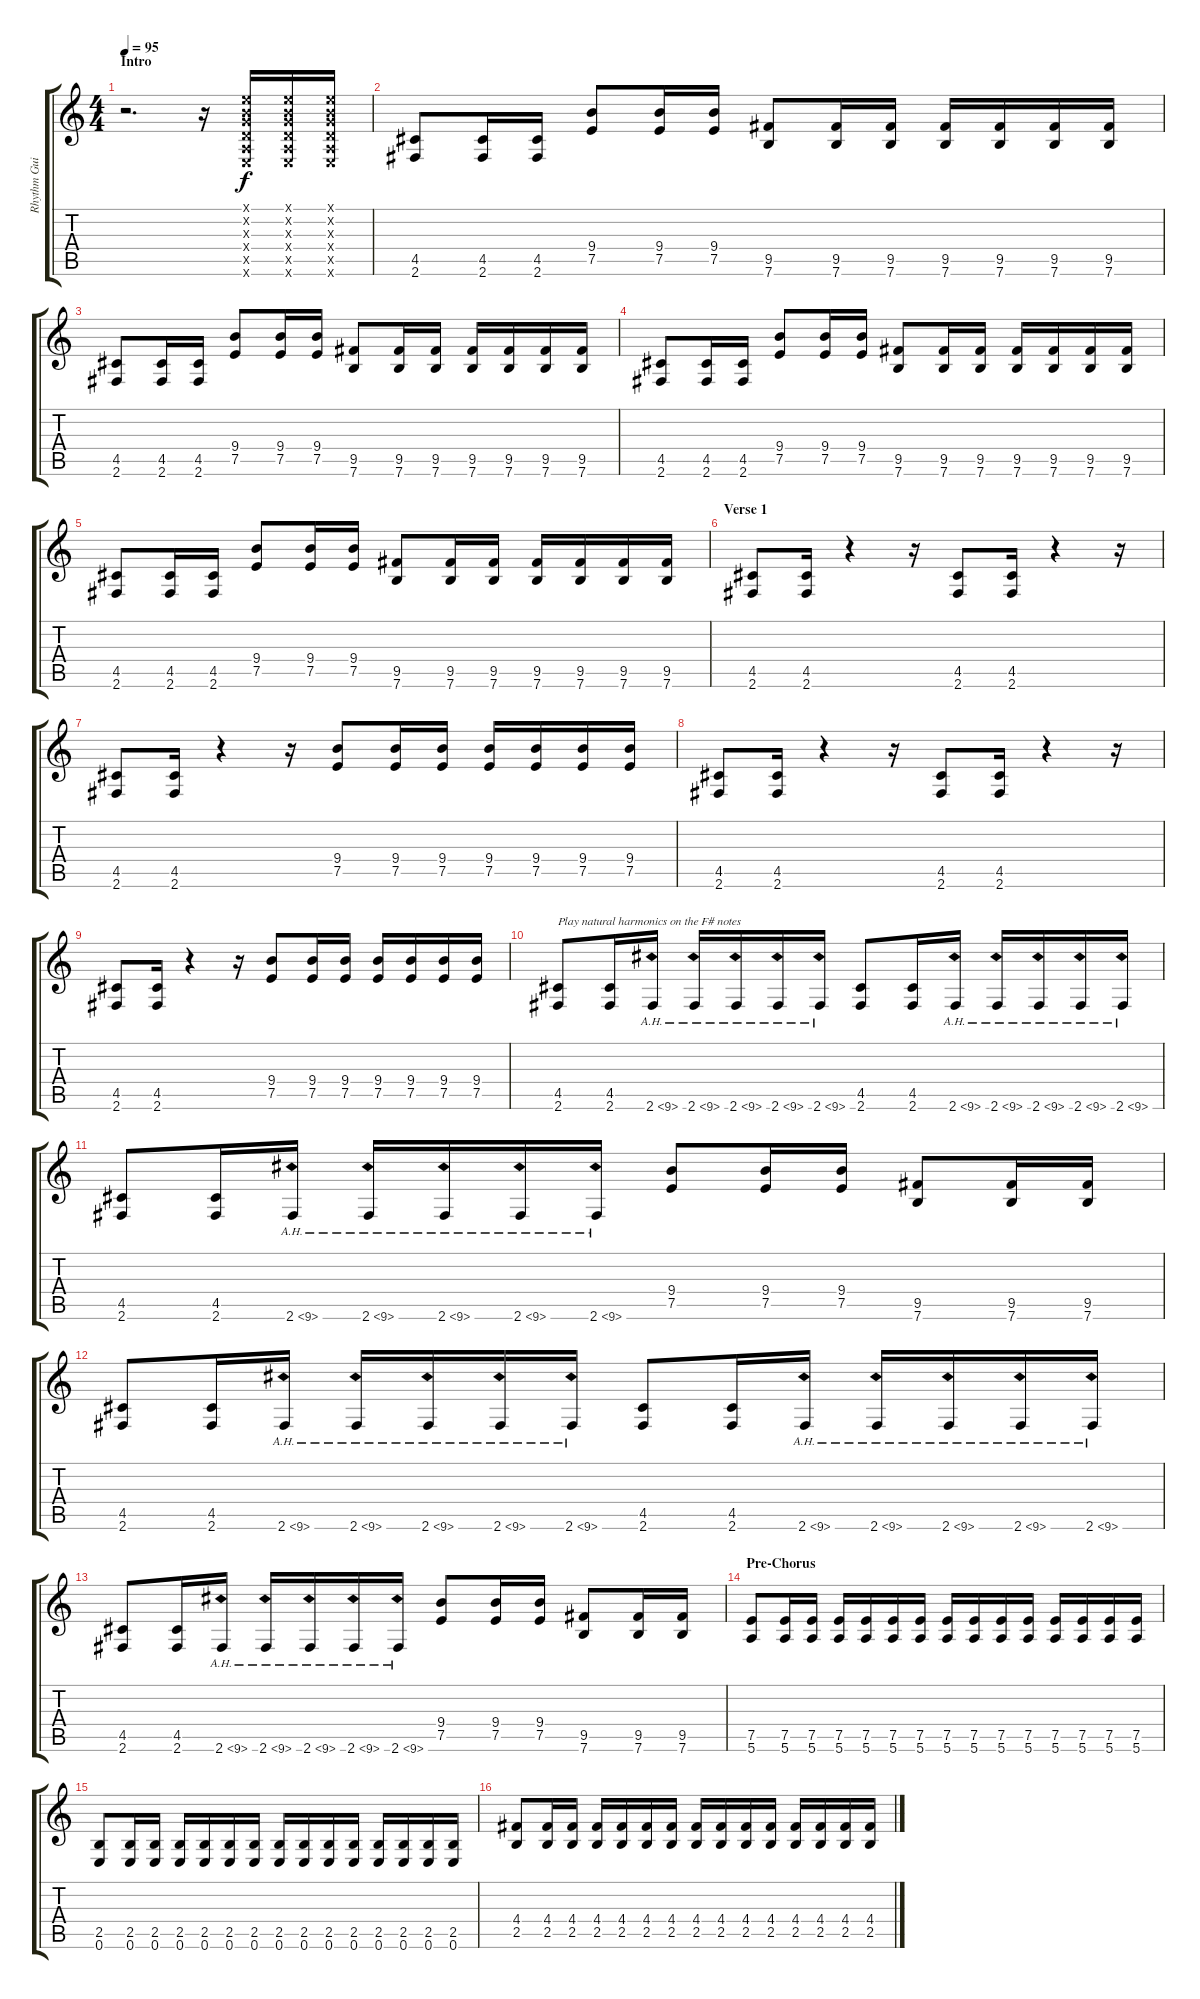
\track ("Rhythm Guitar 1" "Rhythm Gui") {instrument distortionguitar}
\staff {score tabs}
\tuning (E4 B3 G3 D3 A2 E2) {hide}
\ts (4 4)
\section ("" "Intro")
\tempo 95
\clef g2
\ks c
r.2{d dy f instrument distortionguitar} r.16 (0.1{x} 0.2{x} 0.3{x} 0.4{x} 0.5{x} 0.6{x}).16 (0.1{x} 0.2{x} 0.3{x} 0.4{x} 0.5{x} 0.6{x}).16 (0.1{x} 0.2{x} 0.3{x} 0.4{x} 0.5{x} 0.6{x}).16 |
(4.5 2.6).8 (4.5 2.6).16 (4.5 2.6).16 (9.4 7.5).8 (9.4 7.5).16 (9.4 7.5).16 (9.5 7.6).8 (9.5 7.6).16 (9.5 7.6).16 (9.5 7.6).16 (9.5 7.6).16 (9.5 7.6).16 (9.5 7.6).16 |
(4.5 2.6).8 (4.5 2.6).16 (4.5 2.6).16 (9.4 7.5).8 (9.4 7.5).16 (9.4 7.5).16 (9.5 7.6).8 (9.5 7.6).16 (9.5 7.6).16 (9.5 7.6).16 (9.5 7.6).16 (9.5 7.6).16 (9.5 7.6).16 |
(4.5 2.6).8 (4.5 2.6).16 (4.5 2.6).16 (9.4 7.5).8 (9.4 7.5).16 (9.4 7.5).16 (9.5 7.6).8 (9.5 7.6).16 (9.5 7.6).16 (9.5 7.6).16 (9.5 7.6).16 (9.5 7.6).16 (9.5 7.6).16 |
(4.5 2.6).8 (4.5 2.6).16 (4.5 2.6).16 (9.4 7.5).8 (9.4 7.5).16 (9.4 7.5).16 (9.5 7.6).8 (9.5 7.6).16 (9.5 7.6).16 (9.5 7.6).16 (9.5 7.6).16 (9.5 7.6).16 (9.5 7.6).16 |
\section ("" "Verse 1 ")
(4.5 2.6).8 (4.5 2.6).16 r.4 r.16 (4.5 2.6).8 (4.5 2.6).16 r.4 r.16 |
(4.5 2.6).8 (4.5 2.6).16 r.4 r.16 (9.4 7.5).8 (9.4 7.5).16 (9.4 7.5).16 (9.4 7.5).16 (9.4 7.5).16 (9.4 7.5).16 (9.4 7.5).16 |
(4.5 2.6).8 (4.5 2.6).16 r.4 r.16 (4.5 2.6).8 (4.5 2.6).16 r.4 r.16 |
(4.5 2.6).8 (4.5 2.6).16 r.4 r.16 (9.4 7.5).8 (9.4 7.5).16 (9.4 7.5).16 (9.4 7.5).16 (9.4 7.5).16 (9.4 7.5).16 (9.4 7.5).16 |
(4.5 2.6).8{txt "Play natural harmonics on the F# notes"} (4.5 2.6).16 2.6{ah 7}.16 2.6{ah 7}.16 2.6{ah 7}.16 2.6{ah 7}.16 2.6{ah 7}.16 (4.5 2.6).8 (4.5 2.6).16 2.6{ah 7}.16 2.6{ah 7}.16 2.6{ah 7}.16 2.6{ah 7}.16 2.6{ah 7}.16 |
(4.5 2.6).8 (4.5 2.6).16 2.6{ah 7}.16 2.6{ah 7}.16 2.6{ah 7}.16 2.6{ah 7}.16 2.6{ah 7}.16 (9.4 7.5).8 (9.4 7.5).16 (9.4 7.5).16 (9.5 7.6).8 (9.5 7.6).16 (9.5 7.6).16 |
(4.5 2.6).8 (4.5 2.6).16 2.6{ah 7}.16 2.6{ah 7}.16 2.6{ah 7}.16 2.6{ah 7}.16 2.6{ah 7}.16 (4.5 2.6).8 (4.5 2.6).16 2.6{ah 7}.16 2.6{ah 7}.16 2.6{ah 7}.16 2.6{ah 7}.16 2.6{ah 7}.16 |
(4.5 2.6).8 (4.5 2.6).16 2.6{ah 7}.16 2.6{ah 7}.16 2.6{ah 7}.16 2.6{ah 7}.16 2.6{ah 7}.16 (9.4 7.5).8 (9.4 7.5).16 (9.4 7.5).16 (9.5 7.6).8 (9.5 7.6).16 (9.5 7.6).16 |
\section ("" "Pre-Chorus")
(7.5 5.6).8 (7.5 5.6).16 (7.5 5.6).16 (7.5 5.6).16 (7.5 5.6).16 (7.5 5.6).16 (7.5 5.6).16 (7.5 5.6).16 (7.5 5.6).16 (7.5 5.6).16 (7.5 5.6).16 (7.5 5.6).16 (7.5 5.6).16 (7.5 5.6).16 (7.5 5.6).16 |
(2.5 0.6).8 (2.5 0.6).16 (2.5 0.6).16 (2.5 0.6).16 (2.5 0.6).16 (2.5 0.6).16 (2.5 0.6).16 (2.5 0.6).16 (2.5 0.6).16 (2.5 0.6).16 (2.5 0.6).16 (2.5 0.6).16 (2.5 0.6).16 (2.5 0.6).16 (2.5 0.6).16 |
(4.4 2.5).8 (4.4 2.5).16 (4.4 2.5).16 (4.4 2.5).16 (4.4 2.5).16 (4.4 2.5).16 (4.4 2.5).16 (4.4 2.5).16 (4.4 2.5).16 (4.4 2.5).16 (4.4 2.5).16 (4.4 2.5).16 (4.4 2.5).16 (4.4 2.5).16 (4.4 2.5).16
